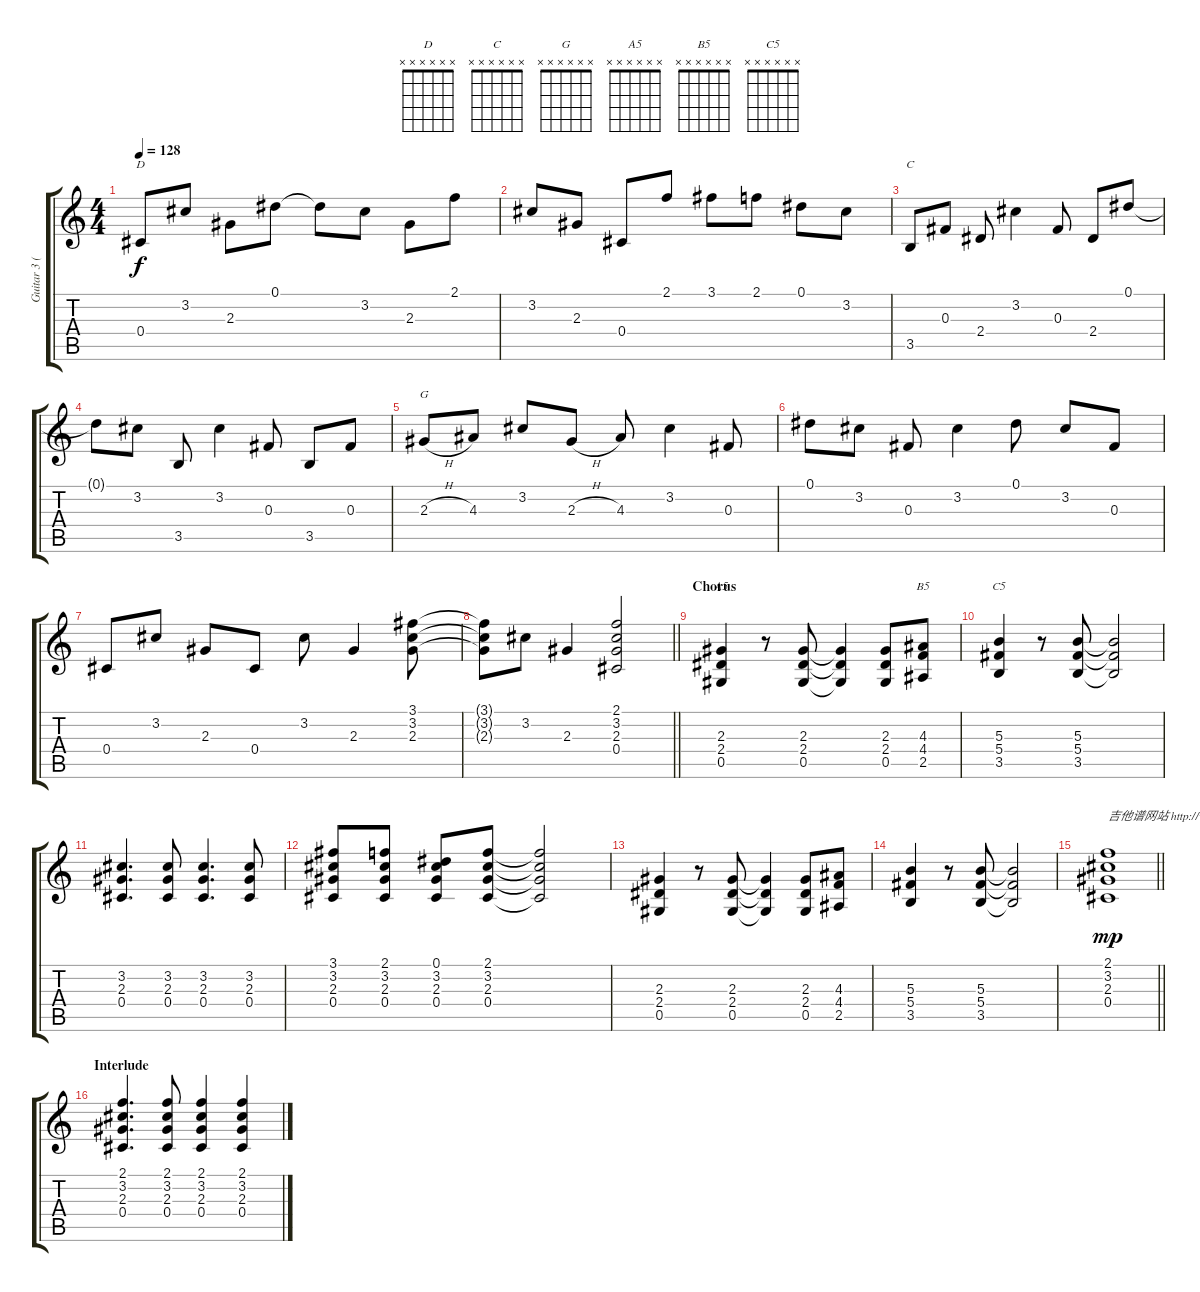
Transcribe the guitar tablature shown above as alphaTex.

\track ("Guitar 3 (Slash)" "Guitar 3 (") {instrument electricguitarjazz}
\staff {score tabs}
\tuning (Eb4 Bb3 Gb3 Db3 Ab2 Eb2) {hide}
\chord ("D" x x x x x x)
\chord ("C" x x x x x x)
\chord ("G" x x x x x x)
\chord ("A5" x x x x x x)
\chord ("B5" x x x x x x)
\chord ("C5" x x x x x x)
\ts (4 4)
\tempo 128
\clef g2
\ks c
0.4.8{ch "D" dy f} 3.2.8 2.3.8 0.1.8 0.1{t}.8 3.2.8 2.3.8 2.1.8 |
3.2.8 2.3.8 0.4.8 2.1.8 3.1.8 2.1.8 0.1.8 3.2.8 |
3.5.8{ch "C"} 0.3.8 2.4.8 3.2.4 0.3.8 2.4.8 0.1.8 |
0.1{t}.8 3.2.8 3.5.8 3.2.4 0.3.8 3.5.8 0.3.8 |
2.3{h}.8{ch "G"} 4.3.8 3.2.8 2.3{h}.8 4.3.8 3.2.4 0.3.8 |
0.1.8 3.2.8 0.3.8 3.2.4 0.1.8 3.2.8 0.3.8 |
0.4.8 3.2.8 2.3.8 0.4.8 3.2.8 2.3.4 (3.1 3.2 2.3).8 |
\barLineRight lightlight
(3.1{t} 3.2{t} 2.3{t}).8 3.2.8 2.3.4 (2.1 3.2 2.3 0.4).2 |
\section ("" "Chorus")
(2.3 2.4 0.5).4{ch "A5"} r.8 (2.3 2.4 0.5).8 (2.3{t} 2.4{t} 0.5{t}).4 (2.3 2.4 0.5).8 (4.3 4.4 2.5).8{ch "B5"} |
(5.3 5.4 3.5).4{ch "C5"} r.8 (5.3 5.4 3.5).8 (5.3{t} 5.4{t} 3.5{t}).2 |
(3.2 2.3 0.4).4{d} (3.2 2.3 0.4).8 (3.2 2.3 0.4).4{d} (3.2 2.3 0.4).8 |
(3.1 3.2 2.3 0.4).8 (2.1 3.2 2.3 0.4).8 (0.1 3.2 2.3 0.4).8 (2.1 3.2 2.3 0.4).8 (2.1{t} 3.2{t} 2.3{t} 0.4{t}).2 |
(2.3 2.4 0.5).4 r.8 (2.3 2.4 0.5).8 (2.3{t} 2.4{t} 0.5{t}).4 (2.3 2.4 0.5).8 (4.3 4.4 2.5).8 |
(5.3 5.4 3.5).4 r.8 (5.3 5.4 3.5).8 (5.3{t} 5.4{t} 3.5{t}).2 |
\barLineRight lightlight
(2.1 3.2 2.3 0.4).1{txt "吉他谱网站 http://www.jitapu.com" dy mp} |
\section ("" "Interlude")
(2.1 3.2 2.3 0.4).4{d} (2.1 3.2 2.3 0.4).8 (2.1 3.2 2.3 0.4).4 (2.1 3.2 2.3 0.4).4
